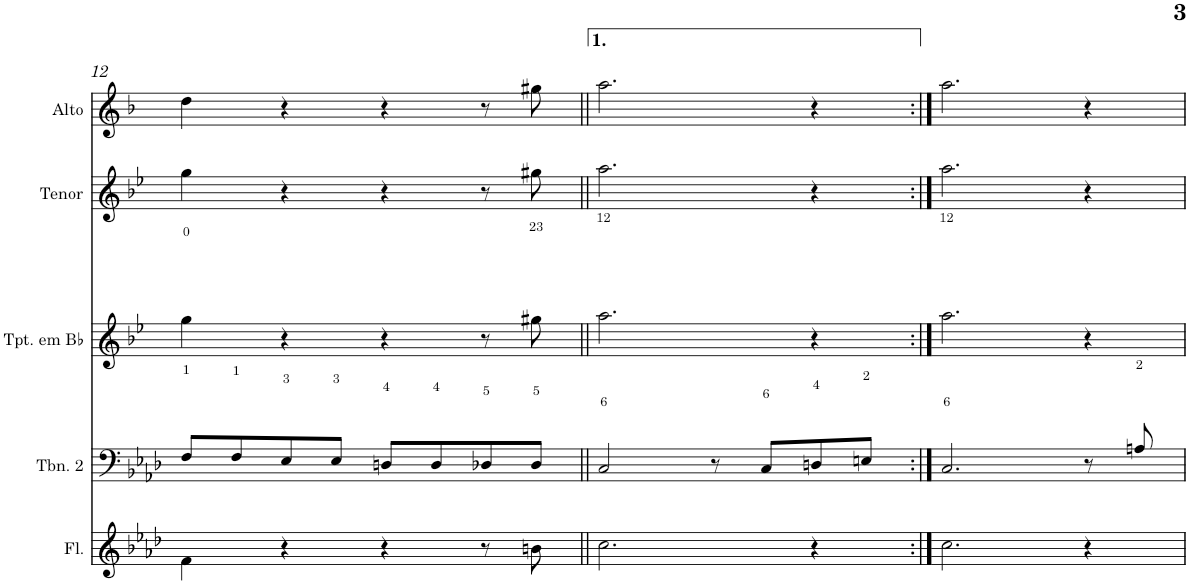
**kern	**kern	**kern	**kern	**kern
*part5	*part4	*part3	*part2	*part1
*staff5	*staff4	*staff3	*staff2	*staff1
*I"Flauta Transversal	*I"Trombone 2	*I"Trompete em Bb	*I"Tenor	*I"Alto
*I'Fl.	*I'Tbn. 2	*I'Tpt. em Bb	*I'Tenor	*I'Alto
!!LO:PB:g=z
*clefG2	*clefF4	*clefG2	*clefG2	*clefG2
*	*	*Trd1c2	*Trd8c14	*Trd5c9
*k[b-e-a-d-]	*k[b-e-a-d-]	*k[b-e-]	*k[b-e-]	*k[b-]
*f:	*f:	*g:	*g:	*d:
*M4/4	*M4/4	*M4/4	*M4/4	*M4/4
=12	=12	=12	=12	=12
4f\	8F/L	4gg\	4gg\	4dd\
.	8F/	.	.	.
4r	8E-/	4r	4r	4r
.	8E-/J	.	.	.
4r	8Dn/L	4r	4r	4r
.	8D/	.	.	.
8r	8D-X/	8r	8r	8r
8bn\	8D-/J	8gg#X\	8gg#X\	8gg#X\
=13||	=13||	=13||	=13||	=13||
2.cc\	2C/	2.aa\	2.aa\	2.aa\
.	8r	.	.	.
.	8C/L	.	.	.
4r	8Dn/	4r	4r	4r
.	8En/J	.	.	.
=14:|!	=14:|!	=14:|!	=14:|!	=14:|!
2.cc\	2.C/	2.aa\	2.aa\	2.aa\
4r	8r	4r	4r	4r
.	8An/	.	.	.
=	=	=	=	=
*-	*-	*-	*-	*-
